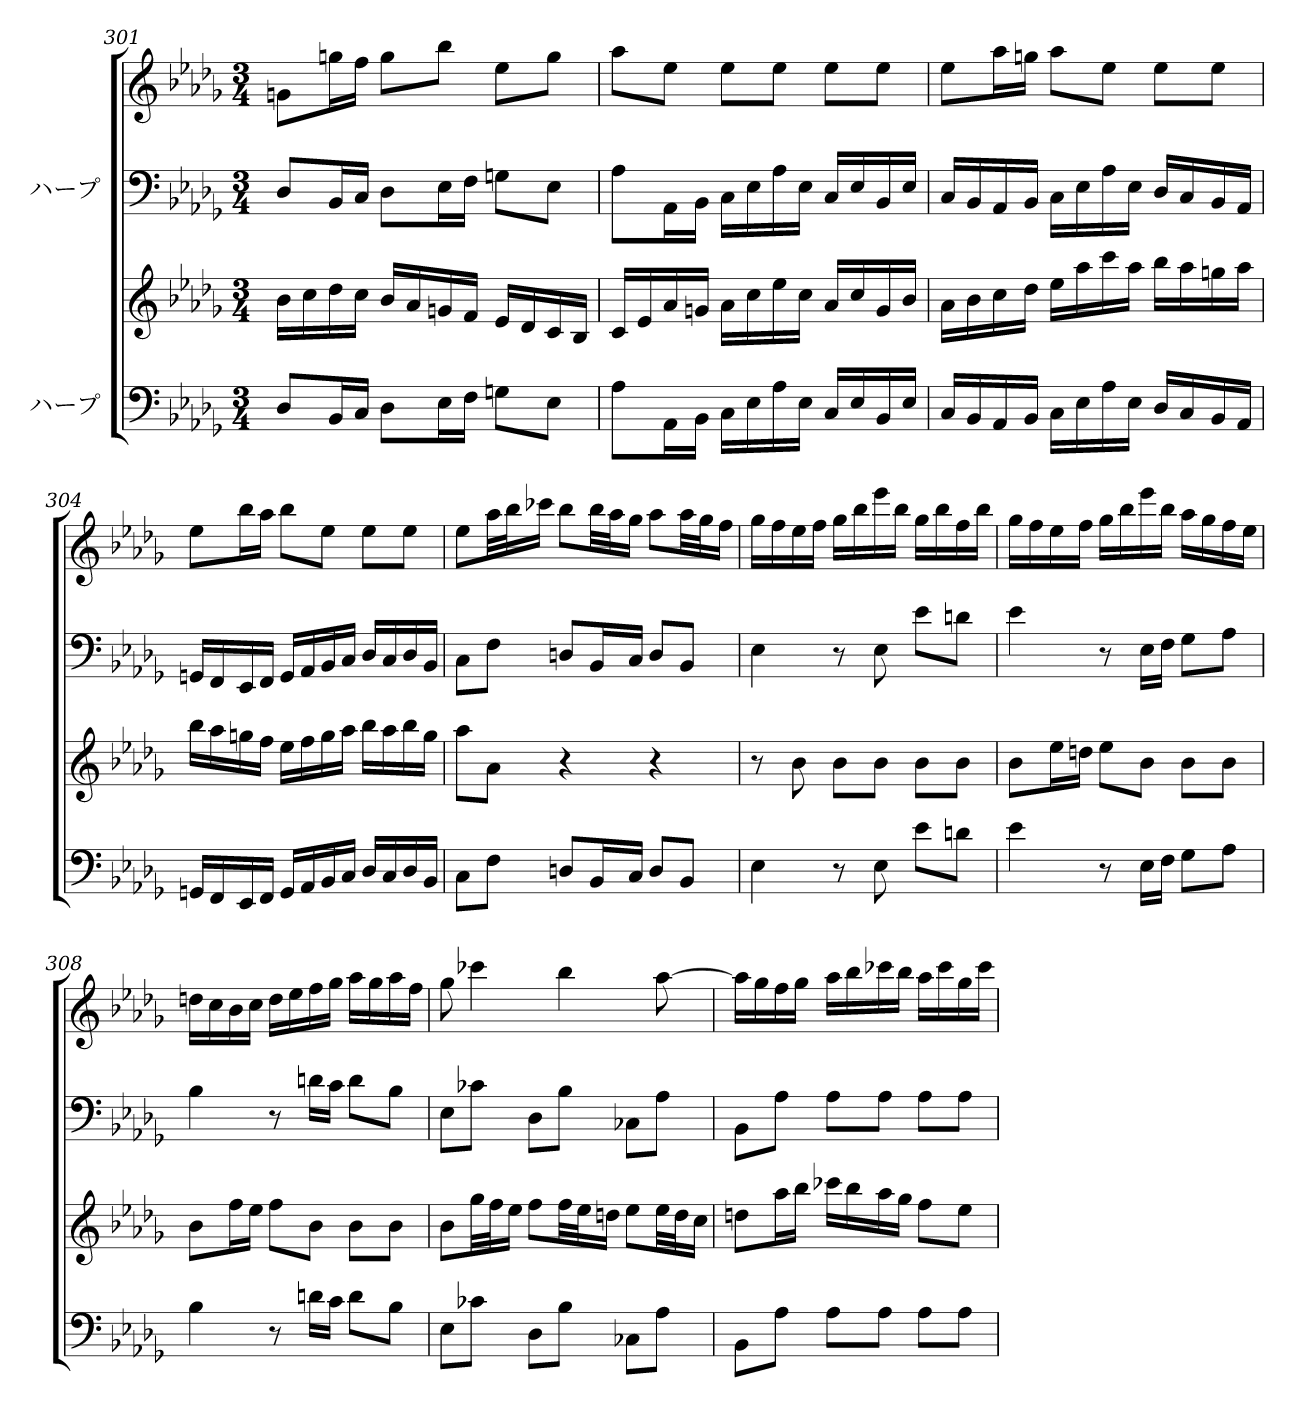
**kern	**kern	**kern	**kern
*part2	*part2	*part1	*part1
*staff4	*staff3	*staff2	*staff1
*I"ハープ	*	*I"ハープ	*
*clefF4	*clefG2	*clefF4	*clefG2
*k[b-e-a-d-g-]	*k[b-e-a-d-g-]	*k[b-e-a-d-g-]	*k[b-e-a-d-g-]
*M3/4	*M3/4	*M3/4	*M3/4
=301	=301	=301	=301
8D-/L	16b-\LL	8D-/L	8gn\L
.	16cc\	.	.
16BB-/L	16dd-\	16BB-/L	16ggn\L
16C/JJ	16cc\JJ	16C/JJ	16ff\JJ
8D-\L	16b-/LL	8D-\L	8gg\L
.	16a-/	.	.
16E-\L	16gn/	16E-\L	8bb-\J
16F\JJ	16f/JJ	16F\JJ	.
8Gn\L	16e-/LL	8Gn\L	8ee-\L
.	16d-/	.	.
8E-\J	16c/	8E-\J	8gg\J
.	16B-/JJ	.	.
!!LO:PB:g=z
=302	=302	=302	=302
8A-\L	16c/LL	8A-\L	8aa-\L
.	16e-/	.	.
16AA-\L	16a-/	16AA-\L	8ee-\J
16BB-\JJ	16gn/JJ	16BB-\JJ	.
16C\LL	16a-\LL	16C\LL	8ee-\L
16E-\	16cc\	16E-\	.
16A-\	16ee-\	16A-\	8ee-\J
16E-\JJ	16cc\JJ	16E-\JJ	.
16C/LL	16a-/LL	16C/LL	8ee-\L
16E-/	16cc/	16E-/	.
16BB-/	16g/	16BB-/	8ee-\J
16E-/JJ	16b-/JJ	16E-/JJ	.
=303	=303	=303	=303
16C/LL	16a-\LL	16C/LL	8ee-\L
16BB-/	16b-\	16BB-/	.
16AA-/	16cc\	16AA-/	16aa-\L
16BB-/JJ	16dd-\JJ	16BB-/JJ	16ggn\JJ
16C\LL	16ee-\LL	16C\LL	8aa-\L
16E-\	16aa-\	16E-\	.
16A-\	16ccc\	16A-\	8ee-\J
16E-\JJ	16aa-\JJ	16E-\JJ	.
16D-/LL	16bb-\LL	16D-/LL	8ee-\L
16C/	16aa-\	16C/	.
16BB-/	16ggn\	16BB-/	8ee-\J
16AA-/JJ	16aa-\JJ	16AA-/JJ	.
=304	=304	=304	=304
16GGn/LL	16bb-\LL	16GGn/LL	8ee-\L
16FF/	16aa-\	16FF/	.
16EE-/	16ggn\	16EE-/	16bb-\L
16FF/JJ	16ff\JJ	16FF/JJ	16aa-\JJ
16GG/LL	16ee-\LL	16GG/LL	8bb-\L
16AA-/	16ff\	16AA-/	.
16BB-/	16gg\	16BB-/	8ee-\J
16C/JJ	16aa-\JJ	16C/JJ	.
16D-/LL	16bb-\LL	16D-/LL	8ee-\L
16C/	16aa-\	16C/	.
16D-/	16bb-\	16D-/	8ee-\J
16BB-/JJ	16gg\JJ	16BB-/JJ	.
!!LO:LB:g=z
=305	=305	=305	=305
8C\L	8aa-\L	8C\L	8ee-\L
8F\J	8a-\J	8F\J	32aa-\LL
.	.	.	32bb-\J
.	.	.	16ccc-X\JJ
8Dn/L	4r	8Dn/L	8bb-\L
16BB-/L	.	16BB-/L	32bb-\LL
.	.	.	32aa-\J
16C/JJ	.	16C/JJ	16gg-\JJ
8D/L	4r	8D/L	8aa-\L
8BB-/J	.	8BB-/J	32aa-\LL
.	.	.	32gg-\J
.	.	.	16ff\JJ
=306	=306	=306	=306
4E-\	8r	4E-\	16gg-\LL
.	.	.	16ff\
.	8b-\	.	16ee-\
.	.	.	16ff\JJ
8r	8b-\L	8r	16gg-\LL
.	.	.	16bb-\
8E-\	8b-\J	8E-\	16eee-\
.	.	.	16bb-\JJ
8e-\L	8b-\L	8e-\L	16gg-\LL
.	.	.	16bb-\
8dn\J	8b-\J	8dn\J	16ff\
.	.	.	16bb-\JJ
=307	=307	=307	=307
4e-\	8b-\L	4e-\	16gg-\LL
.	.	.	16ff\
.	16ee-\L	.	16ee-\
.	16ddn\JJ	.	16ff\JJ
8r	8ee-\L	8r	16gg-\LL
.	.	.	16bb-\
16E-\LL	8b-\J	16E-\LL	16eee-\
16F\JJ	.	16F\JJ	16bb-\JJ
8G-\L	8b-\L	8G-\L	16aa-\LL
.	.	.	16gg-\
8A-\J	8b-\J	8A-\J	16ff\
.	.	.	16ee-\JJ
!!LO:LB:g=z
=308	=308	=308	=308
4B-\	8b-\L	4B-\	16ddn\LL
.	.	.	16cc\
.	16ff\L	.	16b-\
.	16ee-\JJ	.	16cc\JJ
8r	8ff\L	8r	16dd\LL
.	.	.	16ee-\
16dn\LL	8b-\J	16dn\LL	16ff\
16c\JJ	.	16c\JJ	16gg-\JJ
8d\L	8b-\L	8d\L	16aa-\LL
.	.	.	16gg-\
8B-\J	8b-\J	8B-\J	16aa-\
.	.	.	16ff\JJ
=309	=309	=309	=309
8E-\L	8b-\L	8E-\L	8gg-\
8c-X\J	32gg-\LL	8c-X\J	4ccc-X\
.	32ff\J	.	.
.	16ee-\JJ	.	.
8D-\L	8ff\L	8D-\L	.
8B-\J	32ff\LL	8B-\J	4bb-\
.	32ee-\J	.	.
.	16ddn\JJ	.	.
8C-X\L	8ee-\L	8C-X\L	.
8A-\J	32ee-\LL	8A-\J	[8aa-\
.	32dd\J	.	.
.	16cc\JJ	.	.
=310	=310	=310	=310
8BB-\L	8ddn\L	8BB-\L	16aa-\LL]
.	.	.	16gg-\
8A-\J	16aa-\L	8A-\J	16ff\
.	16bb-\JJ	.	16gg-\JJ
8A-\L	16ccc-X\LL	8A-\L	16aa-\LL
.	16bb-\	.	16bb-\
8A-\J	16aa-\	8A-\J	16ccc-X\
.	16gg-\JJ	.	16bb-\JJ
8A-\L	8ff\L	8A-\L	16aa-\LL
.	.	.	16ccc-\
8A-\J	8ee-\J	8A-\J	16gg-\
.	.	.	16ccc-\JJ
=	=	=	=
*-	*-	*-	*-
